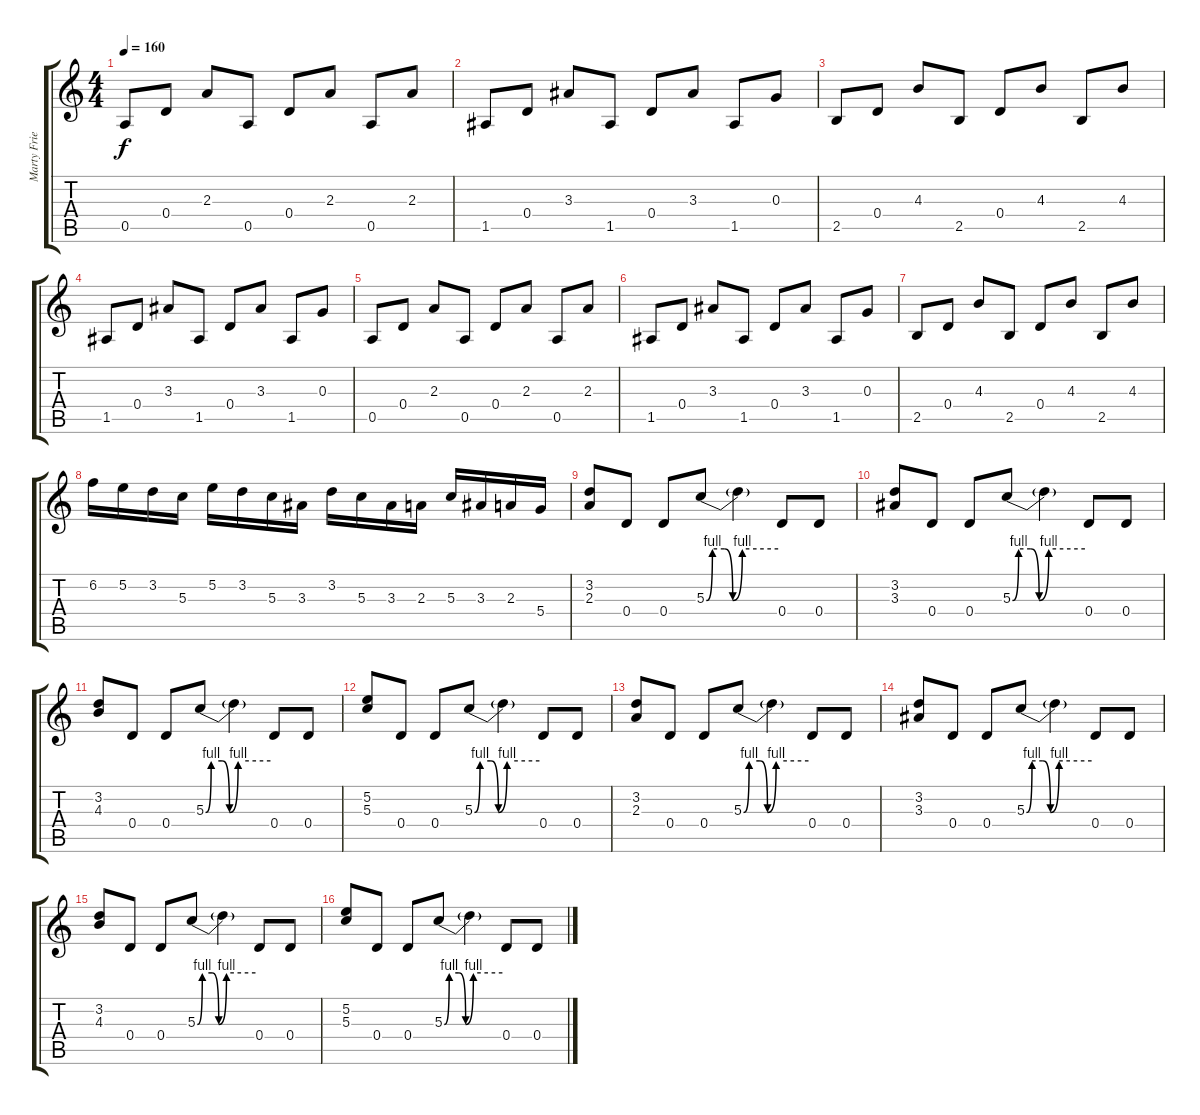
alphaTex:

\track ("Marty Friedman" "Marty Frie") {instrument distortionguitar}
\staff {score tabs}
\tuning (E4 B3 G3 D3 A2 E2) {hide}
\ts (4 4)
\tempo 160
\clef g2
\ks c
0.5.8{dy f} 0.4.8 2.3.8 0.5.8 0.4.8 2.3.8 0.5.8 2.3.8 |
1.5.8 0.4.8 3.3.8 1.5.8 0.4.8 3.3.8 1.5.8 0.3.8 |
2.5.8 0.4.8 4.3.8 2.5.8 0.4.8 4.3.8 2.5.8 4.3.8 |
1.5.8 0.4.8 3.3.8 1.5.8 0.4.8 3.3.8 1.5.8 0.3.8 |
0.5.8 0.4.8 2.3.8 0.5.8 0.4.8 2.3.8 0.5.8 2.3.8 |
1.5.8 0.4.8 3.3.8 1.5.8 0.4.8 3.3.8 1.5.8 0.3.8 |
2.5.8 0.4.8 4.3.8 2.5.8 0.4.8 4.3.8 2.5.8 4.3.8 |
6.2.16 5.2.16 3.2.16 5.3.16 5.2.16 3.2.16 5.3.16 3.3.16 3.2.16 5.3.16 3.3.16 2.3.16 5.3.16 3.3.16 2.3.16 5.4.16 |
(3.2 2.3).8 0.4.8 0.4.8 5.3{be (custom 0 0 5 4 15 4 22 0 30 4 60 4)}.8 5.3{t}.4 0.4.8 0.4.8 |
(3.2 3.3).8 0.4.8 0.4.8 5.3{be (custom 0 0 5 4 15 4 22 0 30 4 60 4)}.8 5.3{t}.4 0.4.8 0.4.8 |
(3.2 4.3).8 0.4.8 0.4.8 5.3{be (custom 0 0 5 4 15 4 22 0 30 4 60 4)}.8 5.3{t}.4 0.4.8 0.4.8 |
(5.2 5.3).8 0.4.8 0.4.8 5.3{be (custom 0 0 5 4 15 4 22 0 30 4 60 4)}.8 5.3{t}.4 0.4.8 0.4.8 |
(3.2 2.3).8 0.4.8 0.4.8 5.3{be (custom 0 0 5 4 15 4 22 0 30 4 60 4)}.8 5.3{t}.4 0.4.8 0.4.8 |
(3.2 3.3).8 0.4.8 0.4.8 5.3{be (custom 0 0 5 4 15 4 22 0 30 4 60 4)}.8 5.3{t}.4 0.4.8 0.4.8 |
(3.2 4.3).8 0.4.8 0.4.8 5.3{be (custom 0 0 5 4 15 4 22 0 30 4 60 4)}.8 5.3{t}.4 0.4.8 0.4.8 |
(5.2 5.3).8 0.4.8 0.4.8 5.3{be (custom 0 0 5 4 15 4 22 0 30 4 60 4)}.8 5.3{t}.4 0.4.8 0.4.8
